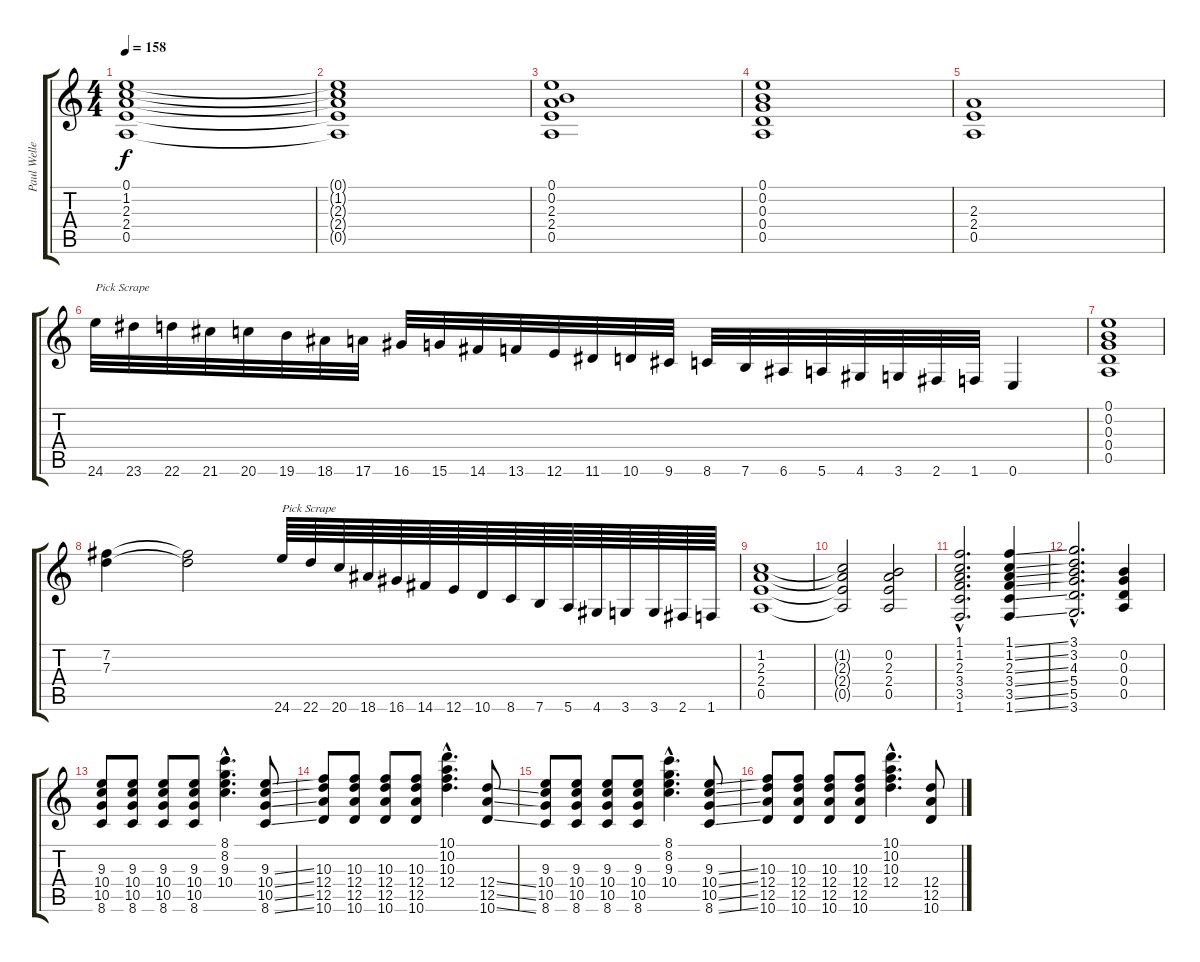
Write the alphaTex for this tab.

\track ("Paul Weller" "Paul Welle") {instrument distortionguitar}
\staff {score tabs}
\tuning (E4 B3 G3 D3 A2 E2) {hide}
\ts (4 4)
\tempo 158
\clef g2
\ks c
(0.1 1.2 2.3 2.4 0.5).1{dy f instrument distortionguitar} |
(0.1{t} 1.2{t} 2.3{t} 2.4{t} 0.5{t}).1 |
(0.1 0.2 2.3 2.4 0.5).1 |
(0.1 0.2 0.3 0.4 0.5).1 |
(2.3 2.4 0.5).1 |
24.6.32{txt "Pick Scrape"} 23.6.32 22.6.32 21.6.32 20.6.32 19.6.32 18.6.32 17.6.32 16.6.32 15.6.32 14.6.32 13.6.32 12.6.32 11.6.32 10.6.32 9.6.32 8.6.32 7.6.32 6.6.32 5.6.32 4.6.32 3.6.32 2.6.32 1.6.32 0.6.4 |
(0.1 0.2 0.3 0.4 0.5).1 |
(7.2 7.3).4 (7.2{t} 7.3{t}).2 24.6.64{txt "Pick Scrape"} 22.6.64 20.6.64 18.6.64 16.6.64 14.6.64 12.6.64 10.6.64 8.6.64 7.6.64 5.6.64 4.6.64 3.6.64 3.6.64 2.6.64 1.6.64 |
(1.2 2.3 2.4 0.5).1 |
(1.2{t} 2.3{t} 2.4{t} 0.5{t}).2 (0.2 2.3 2.4 0.5).2 |
(1.1{hac} 1.2{hac} 2.3{hac} 3.4{hac} 3.5{hac} 1.6{hac}).2{d} (1.1{ss} 1.2{ss} 2.3{ss} 3.4{ss} 3.5{ss} 1.6{ss}).4 |
(3.1{hac} 3.2{hac} 4.3{hac} 5.4{hac} 5.5{hac} 3.6{hac}).2{d} (0.2 0.3 0.4 0.5).4 |
(9.3 10.4 10.5 8.6).8 (9.3 10.4 10.5 8.6).8 (9.3 10.4 10.5 8.6).8 (9.3 10.4 10.5 8.6).8 (8.1{hac} 8.2{hac} 9.3{hac} 10.4{hac}).4{d} (9.3{ss} 10.4{ss} 10.5{ss} 8.6{ss}).8 |
(10.3 12.4 12.5 10.6).8 (10.3 12.4 12.5 10.6).8 (10.3 12.4 12.5 10.6).8 (10.3 12.4 12.5 10.6).8 (10.1{hac} 10.2{hac} 10.3{hac} 12.4{hac}).4{d} (12.4{ss} 12.5{ss} 10.6{ss}).8 |
(9.3 10.4 10.5 8.6).8 (9.3 10.4 10.5 8.6).8 (9.3 10.4 10.5 8.6).8 (9.3 10.4 10.5 8.6).8 (8.1{hac} 8.2{hac} 9.3{hac} 10.4{hac}).4{d} (9.3{ss} 10.4{ss} 10.5{ss} 8.6{ss}).8 |
(10.3 12.4 12.5 10.6).8 (10.3 12.4 12.5 10.6).8 (10.3 12.4 12.5 10.6).8 (10.3 12.4 12.5 10.6).8 (10.1{hac} 10.2{hac} 10.3{hac} 12.4{hac}).4{d} (12.4{ss} 12.5{ss} 10.6{ss}).8
